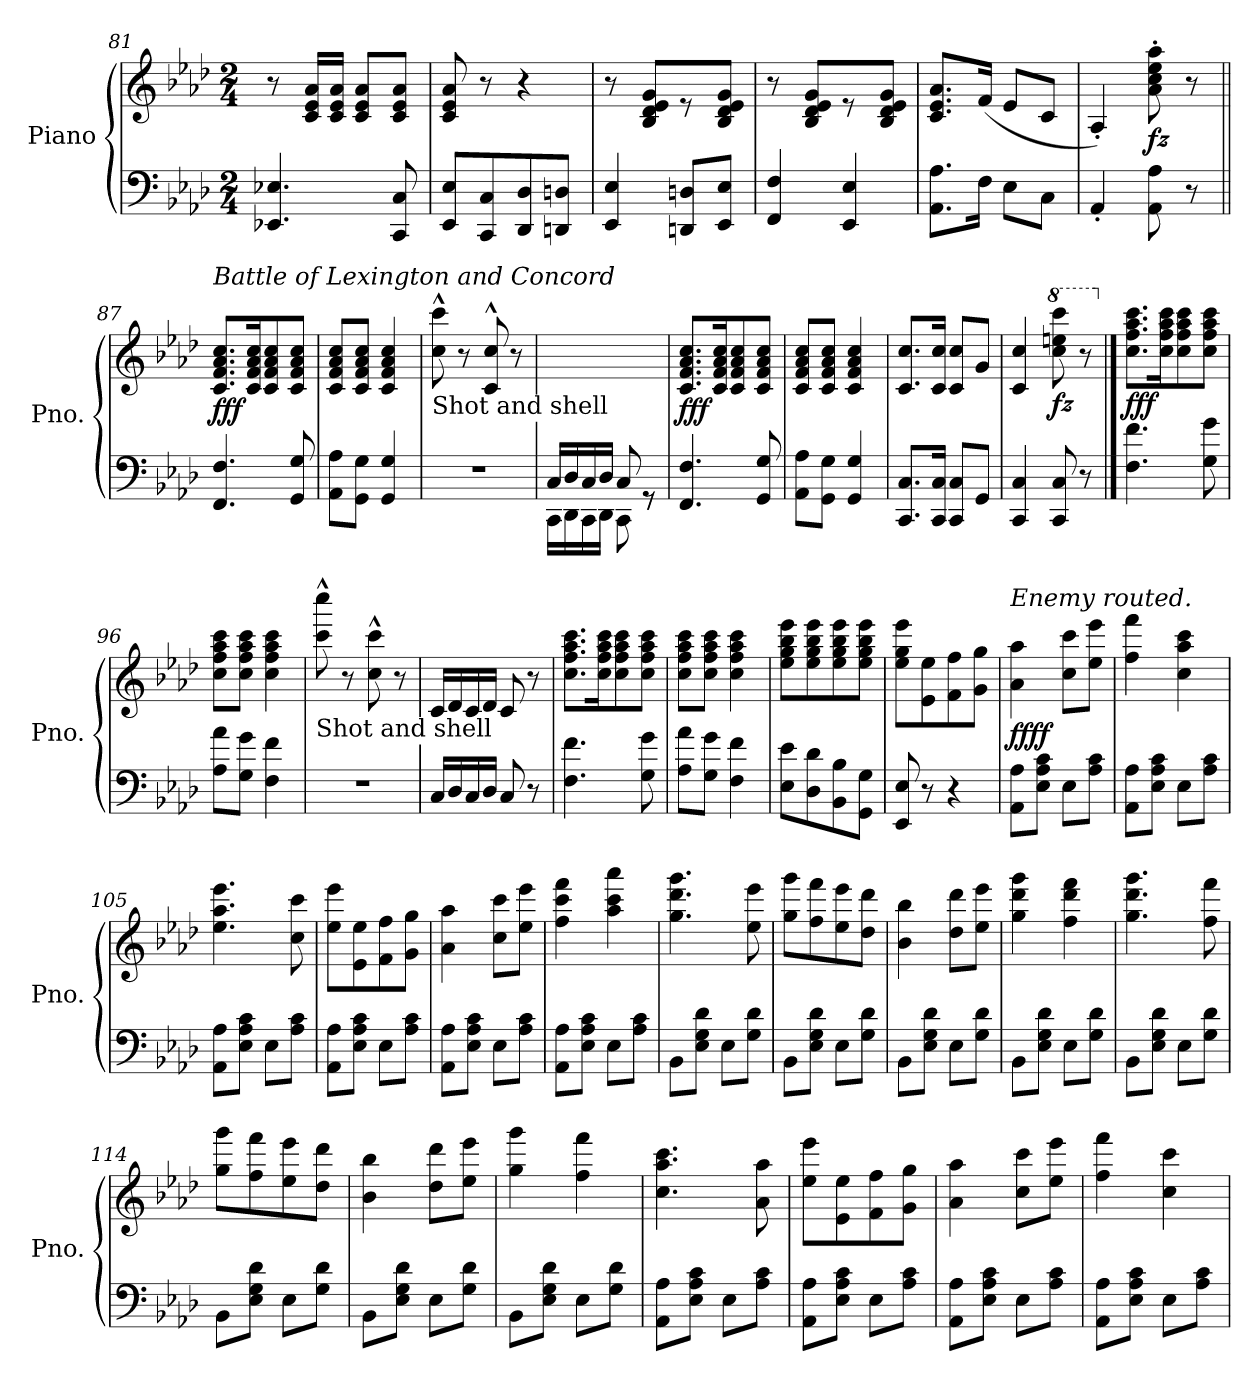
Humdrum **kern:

**kern	**kern	**dynam
*part1	*part1	*part1
*staff2	*staff1	*staff1/2
*I"Piano	*	*
*I'Pno.	*	*
*clefF4	*clefG2	*
*k[b-e-a-d-]	*k[b-e-a-d-]	*
*M2/4	*M2/4	*
=81	=81	=81
4.EE-X/ 4.E-X/	8r	.
.	16c/ 16e-/ 16a-/LL	.
.	16c/ 16e-/ 16a-/JJ	.
.	8c/ 8e-/ 8a-/L	.
8CC/ 8C/	8c/ 8e-/ 8a-/J	.
=82	=82	=82
8EE-/ 8E-/L	8c/ 8e-/ 8a-/	.
8CC/ 8C/	8r	.
8DD-/ 8D-/	4r	.
8DDn/ 8Dn/J	.	.
=83	=83	=83
4EE-/ 4E-/	8r	.
.	8B-/ 8d-/ 8e-/ 8g/L	.
8DDn/ 8Dn/L	8r	.
8EE-/ 8E-/J	8B-/ 8d-/ 8e-/ 8g/J	.
=84	=84	=84
4FF/ 4F/	8r	.
.	8B-/ 8d-/ 8e-/ 8g/L	.
4EE-/ 4E-/	8r	.
.	8B-/ 8d-/ 8e-/ 8g/J	.
!!LO:LB:g=z
=85	=85	=85
8.AA-\ 8.A-\L	8.c/ 8.e-/ 8.a-/L	.
16F\Jk	(<16f/Jk	.
8E-\L	8e-/L	.
8C\J	8c/J	.
=86	=86	=86
4AA-'/	4A-'/)	.
!	!	!LO:DY:b
8AA-\ 8A-\	8a-\' 8cc\' 8ee-\' 8aa-\'	fz
8r	8r	.
!!LO:PB:g=z
=87||	=87||	=87||
!	!LO:TX:a:i:t=Battle of Lexington and Concord	!
!	!	!LO:DY:b
4.FF/ 4.F/	8.c/ 8.f/ 8.a-/ 8.cc/L	fff
.	16c/ 16f/ 16a-/ 16cc/K	.
.	8c/ 8f/ 8a-/ 8cc/	.
8GG/ 8G/	8c/ 8f/ 8a-/ 8cc/J	.
=88	=88	=88
8AA-\ 8A-\L	8c/ 8f/ 8a-/ 8cc/L	.
8GG\ 8G\J	8c/ 8f/ 8a-/ 8cc/J	.
4GG/ 4G/	4c/ 4f/ 4a-/ 4cc/	.
=89	=89	=89
!	!LO:TX:b:t=Shot and shell	!
2r	8cc\^^ 8ccc\^^	.
.	8r	.
.	8c/^^ 8cc/^^	.
.	8r	.
=90	=90	=90
*^	*	*
16C/LL	16CC\LL	2ryy	.
16D-/	16DD-\	.	.
16C/	16CC\	.	.
16D-/JJ	16DD-\JJ	.	.
8C/	8CC\	.	.
8rGG	8rGG	.	.
=91	=91	=91	=91
!	!	!	!LO:DY:b
*v	*v	*	*
4.FF/ 4.F/	8.c/ 8.f/ 8.a-/ 8.cc/L	fff
.	16c/ 16f/ 16a-/ 16cc/K	.
.	8c/ 8f/ 8a-/ 8cc/	.
8GG/ 8G/	8c/ 8f/ 8a-/ 8cc/J	.
=92	=92	=92
8AA-\ 8A-\L	8c/ 8f/ 8a-/ 8cc/L	.
8GG\ 8G\J	8c/ 8f/ 8a-/ 8cc/J	.
4GG/ 4G/	4c/ 4f/ 4a-/ 4cc/	.
=93	=93	=93
8.CC/ 8.C/L	8.c/ 8.cc/L	.
16CC/ 16C/Jk	16c/ 16cc/Jk	.
8CC/ 8C/L	8c/ 8cc/L	.
8GG/J	8g/J	.
=94	=94	=94
4CC/ 4C/	4c/ 4cc/	.
*	*8va	*
!	!	!LO:DY:b
8CC/ 8C/	8ccc\ 8eeen\ 8cccc\	fz
8r	8r	.
!!LO:LB:g=z
==95	==95	==95
*	*X8va	*
!	!	!LO:DY:b
4.F\ 4.f\	8.cc\ 8.ff\ 8.aa-\ 8.ccc\L	fff
.	16cc\ 16ff\ 16aa-\ 16ccc\K	.
.	8cc\ 8ff\ 8aa-\ 8ccc\	.
8G\ 8g\	8cc\ 8ff\ 8aa-\ 8ccc\J	.
=96	=96	=96
8A-\ 8a-\L	8cc\ 8ff\ 8aa-\ 8ccc\L	.
8G\ 8g\J	8cc\ 8ff\ 8aa-\ 8ccc\J	.
4F\ 4f\	4cc\ 4ff\ 4aa-\ 4ccc\	.
=97	=97	=97
!	!LO:TX:b:t=Shot and shell	!
2r	8ccc\^^ 8cccc\^^	.
.	8r	.
.	8cc\^^ 8ccc\^^	.
.	8r	.
=98	=98	=98
16C/LL	16c/LL	.
16D-/	16d-/	.
16C/	16c/	.
16D-/JJ	16d-/JJ	.
8C/	8c/	.
8r	8r	.
=99	=99	=99
4.F\ 4.f\	8.cc\ 8.ff\ 8.aa-\ 8.ccc\L	.
.	16cc\ 16ff\ 16aa-\ 16ccc\K	.
.	8cc\ 8ff\ 8aa-\ 8ccc\	.
8G\ 8g\	8cc\ 8ff\ 8aa-\ 8ccc\J	.
=100	=100	=100
8A-\ 8a-\L	8cc\ 8ff\ 8aa-\ 8ccc\L	.
8G\ 8g\J	8cc\ 8ff\ 8aa-\ 8ccc\J	.
4F\ 4f\	4cc\ 4ff\ 4aa-\ 4ccc\	.
=101	=101	=101
8E-\ 8e-\L	8ee-\ 8gg\ 8bb-\ 8eee-\L	.
8D-\ 8d-\	8ee-\ 8gg\ 8bb-\ 8eee-\	.
8BB-\ 8B-\	8ee-\ 8gg\ 8bb-\ 8eee-\	.
8GG\ 8G\J	8ee-\ 8gg\ 8bb-\ 8eee-\J	.
=102	=102	=102
8EE-/ 8E-/	8ee-\ 8gg\ 8eee-\L	.
8r	8e-\ 8ee-\	.
4r	8f\ 8ff\	.
.	8g\ 8gg\J	.
!!LO:LB:g=z
=103	=103	=103
!	!LO:TX:a:i:t=Enemy routed.	!
!	!	!LO:DY:b
8AA-\ 8A-\L	4a-\ 4aa-\	ffff
8E-\ 8A-\ 8c\J	.	.
8E-\L	8cc\ 8ccc\L	.
8A-\ 8c\J	8ee-\ 8eee-\J	.
=104	=104	=104
8AA-\ 8A-\L	4ff\ 4fff\	.
8E-\ 8A-\ 8c\J	.	.
8E-\L	4cc\ 4aa-\ 4ccc\	.
8A-\ 8c\J	.	.
=105	=105	=105
8AA-\ 8A-\L	4.ee-\ 4.aa-\ 4.eee-\	.
8E-\ 8A-\ 8c\J	.	.
8E-\L	.	.
8A-\ 8c\J	8cc\ 8ccc\	.
=106	=106	=106
8AA-\ 8A-\L	8ee-\ 8eee-\L	.
8E-\ 8A-\ 8c\J	8e-\ 8ee-\	.
8E-\L	8f\ 8ff\	.
8A-\ 8c\J	8g\ 8gg\J	.
=107	=107	=107
8AA-\ 8A-\L	4a-\ 4aa-\	.
8E-\ 8A-\ 8c\J	.	.
8E-\L	8cc\ 8ccc\L	.
8A-\ 8c\J	8ee-\ 8eee-\J	.
=108	=108	=108
8AA-\ 8A-\L	4ff\ 4ccc\ 4fff\	.
8E-\ 8A-\ 8c\J	.	.
8E-\L	4aa-\ 4ccc\ 4aaa-\	.
8A-\ 8c\J	.	.
=109	=109	=109
8BB-\L	4.gg\ 4.ddd-\ 4.ggg\	.
8E-\ 8G\ 8d-\J	.	.
8E-\L	.	.
8G\ 8d-\J	8ee-\ 8eee-\	.
=110	=110	=110
8BB-\L	8gg\ 8ggg\L	.
8E-\ 8G\ 8d-\J	8ff\ 8fff\	.
8E-\L	8ee-\ 8eee-\	.
8G\ 8d-\J	8dd-\ 8ddd-\J	.
=111	=111	=111
8BB-\L	4b-\ 4bb-\	.
8E-\ 8G\ 8d-\J	.	.
8E-\L	8dd-\ 8ddd-\L	.
8G\ 8d-\J	8ee-\ 8eee-\J	.
!!LO:LB:g=z
=112	=112	=112
8BB-\L	4gg\ 4ddd-\ 4ggg\	.
8E-\ 8G\ 8d-\J	.	.
8E-\L	4ff\ 4ddd-\ 4fff\	.
8G\ 8d-\J	.	.
=113	=113	=113
8BB-\L	4.gg\ 4.ddd-\ 4.ggg\	.
8E-\ 8G\ 8d-\J	.	.
8E-\L	.	.
8G\ 8d-\J	8ff\ 8fff\	.
=114	=114	=114
8BB-\L	8gg\ 8ggg\L	.
8E-\ 8G\ 8d-\J	8ff\ 8fff\	.
8E-\L	8ee-\ 8eee-\	.
8G\ 8d-\J	8dd-\ 8ddd-\J	.
=115	=115	=115
8BB-\L	4b-\ 4bb-\	.
8E-\ 8G\ 8d-\J	.	.
8E-\L	8dd-\ 8ddd-\L	.
8G\ 8d-\J	8ee-\ 8eee-\J	.
!!LO:LB:g=z
=116	=116	=116
8BB-\L	4gg\ 4ggg\	.
8E-\ 8G\ 8d-\J	.	.
8E-\L	4ff\ 4fff\	.
8G\ 8d-\J	.	.
=117	=117	=117
8AA-\ 8A-\L	4.cc\ 4.aa-\ 4.ccc\	.
8E-\ 8A-\ 8c\J	.	.
8E-\L	.	.
8A-\ 8c\J	8a-\ 8aa-\	.
=118	=118	=118
8AA-\ 8A-\L	8ee-\ 8eee-\L	.
8E-\ 8A-\ 8c\J	8e-\ 8ee-\	.
8E-\L	8f\ 8ff\	.
8A-\ 8c\J	8g\ 8gg\J	.
=119	=119	=119
8AA-\ 8A-\L	4a-\ 4aa-\	.
8E-\ 8A-\ 8c\J	.	.
8E-\L	8cc\ 8ccc\L	.
8A-\ 8c\J	8ee-\ 8eee-\J	.
=120	=120	=120
8AA-\ 8A-\L	4ff\ 4fff\	.
8E-\ 8A-\ 8c\J	.	.
8E-\L	4cc\ 4ccc\	.
8A-\ 8c\J	.	.
=	=	=
*-	*-	*-
